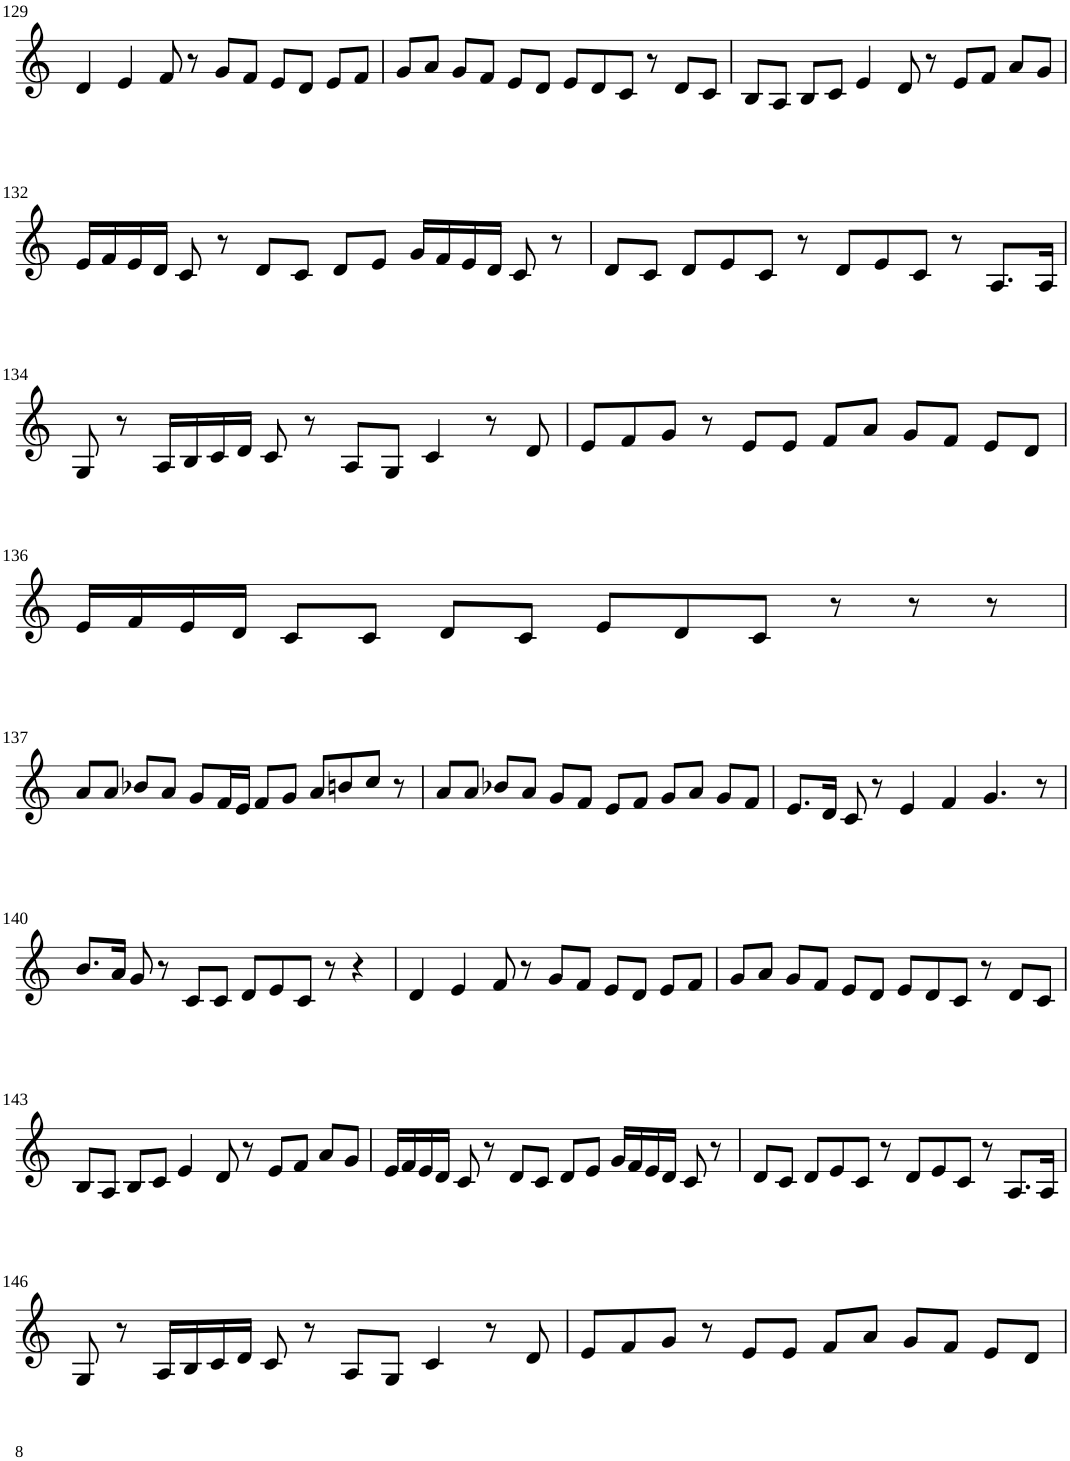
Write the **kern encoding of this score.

**kern
*part1
*staff1
*I"Violin
!!LO:PB:g=z
*clefG2
*k[]
*M6/4
=129
4d/
4e/
8f/
8r
8g/L
8f/J
8e/L
8d/J
8e/L
8f/J
=130
8g/L
8a/J
8g/L
8f/J
8e/L
8d/J
8e/L
8d/
8c/J
8r
8d/L
8c/J
=131
8B/L
8A/J
8B/L
8c/J
4e/
8d/
8r
8e/L
8f/J
8a/L
8g/J
!!LO:LB:g=z
=132
16e/LL
16f/
16e/
16d/JJ
8c/
8r
8d/L
8c/J
8d/L
8e/J
16g/LL
16f/
16e/
16d/JJ
8c/
8r
=133
8d/L
8c/J
8d/L
8e/
8c/J
8r
8d/L
8e/
8c/J
8r
8.A/L
16A/Jk
!!LO:LB:g=z
=134
8G/
8r
16A/LL
16B/
16c/
16d/JJ
8c/
8r
8A/L
8G/J
4c/
8r
8d/
=135
8e/L
8f/
8g/J
8r
8e/L
8e/J
8f/L
8a/J
8g/L
8f/J
8e/L
8d/J
!!LO:LB:g=z
=136
16e/LL
16f/
16e/
16d/JJ
8c/L
8c/J
8d/L
8c/J
8e/L
8d/
8c/J
8r
8r
8r
!!LO:LB:g=z
=137
8a/L
8a/J
8b-X/L
8a/J
8g/L
16f/L
16e/JJ
8f/L
8g/J
8a/L
8bn/
8cc/J
8r
=138
8a/L
8a/J
8b-X/L
8a/J
8g/L
8f/J
8e/L
8f/J
8g/L
8a/J
8g/L
8f/J
=139
8.e/L
16d/Jk
8c/
8r
4e/
4f/
4.g/
8r
!!LO:LB:g=z
=140
8.b/L
16a/Jk
8g/
8r
8c/L
8c/J
8d/L
8e/
8c/J
8r
4r
=141
4d/
4e/
8f/
8r
8g/L
8f/J
8e/L
8d/J
8e/L
8f/J
=142
8g/L
8a/J
8g/L
8f/J
8e/L
8d/J
8e/L
8d/
8c/J
8r
8d/L
8c/J
!!LO:LB:g=z
=143
8B/L
8A/J
8B/L
8c/J
4e/
8d/
8r
8e/L
8f/J
8a/L
8g/J
=144
16e/LL
16f/
16e/
16d/JJ
8c/
8r
8d/L
8c/J
8d/L
8e/J
16g/LL
16f/
16e/
16d/JJ
8c/
8r
=145
8d/L
8c/J
8d/L
8e/
8c/J
8r
8d/L
8e/
8c/J
8r
8.A/L
16A/Jk
!!LO:LB:g=z
=146
8G/
8r
16A/LL
16B/
16c/
16d/JJ
8c/
8r
8A/L
8G/J
4c/
8r
8d/
=147
8e/L
8f/
8g/J
8r
8e/L
8e/J
8f/L
8a/J
8g/L
8f/J
8e/L
8d/J
=
*-
